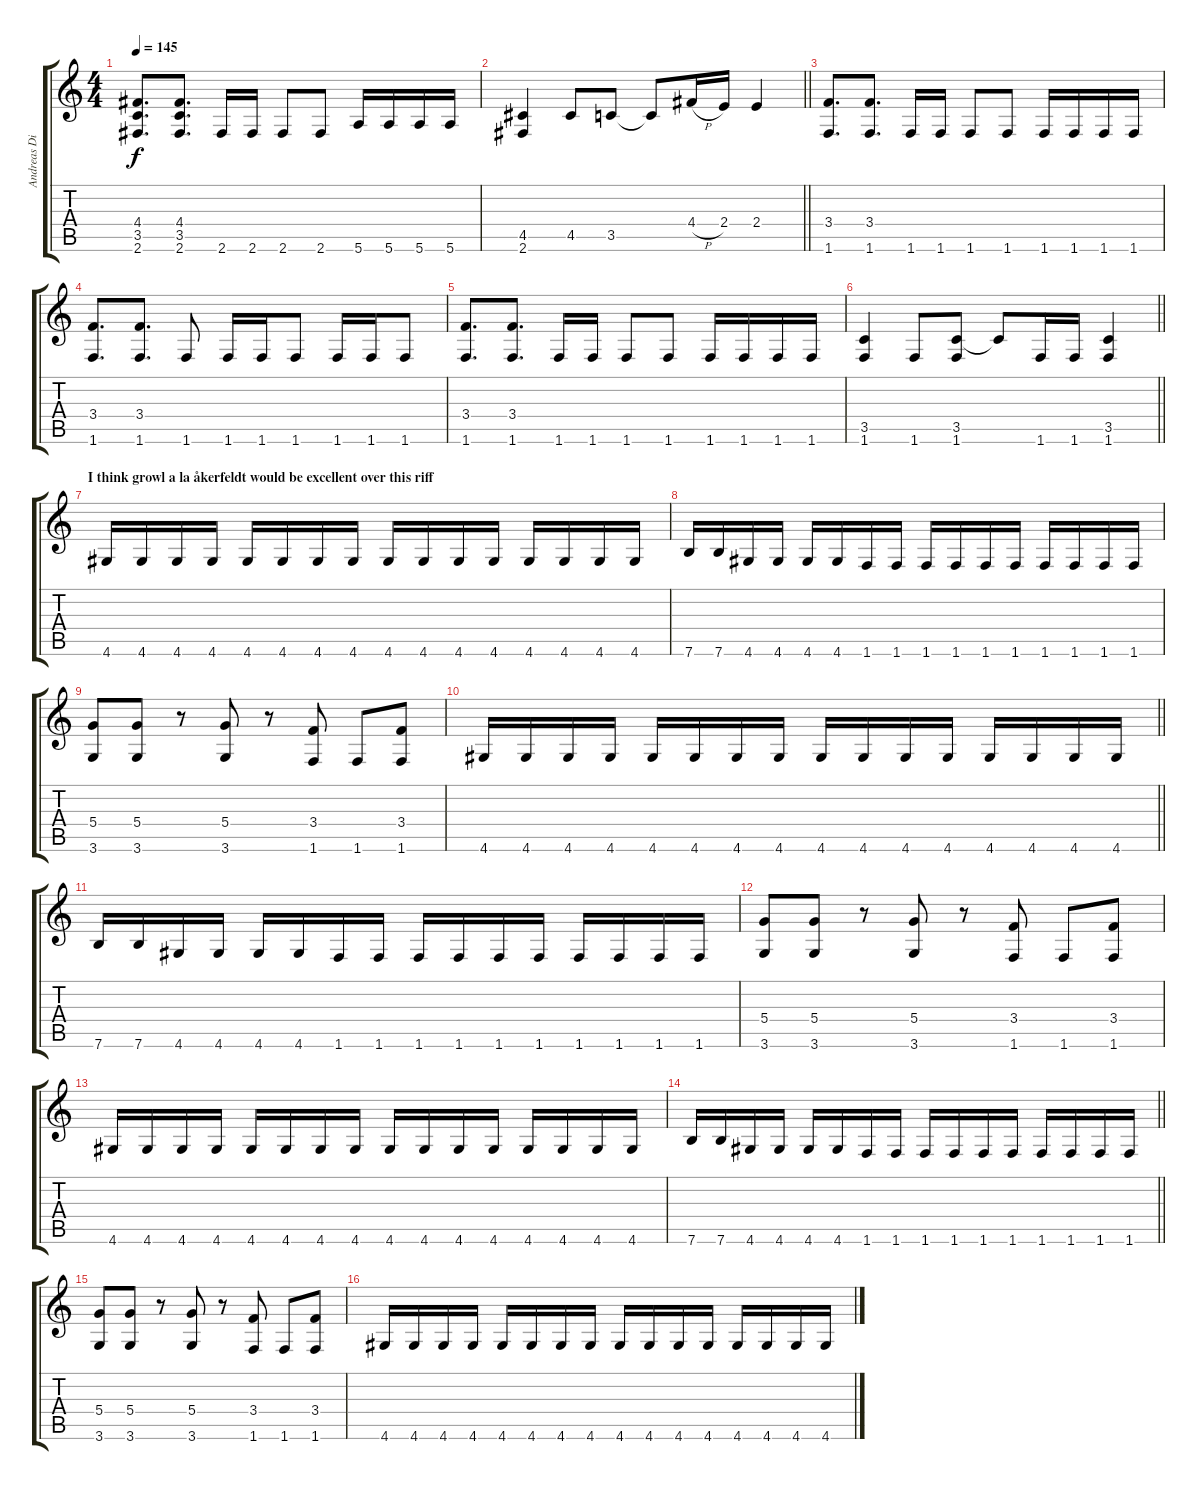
\track ("Andreas Dist" "Andreas Di") {instrument overdrivenguitar}
\staff {score tabs}
\tuning (E4 B3 G3 D3 A2 E2) {hide}
\ts (4 4)
\tempo 145
\clef g2
\ks c
(4.4 3.5 2.6).8{d dy f} (4.4 3.5 2.6).8{d} 2.6.16 2.6.16 2.6.8 2.6.8 5.6.16 5.6.16 5.6.16 5.6.16 |
\barLineRight lightlight
(4.5 2.6).4 4.5.8 3.5.8 3.5{t}.8 4.4{h}.16 2.4.16 2.4.4 |
(3.4 1.6).8{d} (3.4 1.6).8{d} 1.6.16 1.6.16 1.6.8 1.6.8 1.6.16 1.6.16 1.6.16 1.6.16 |
(3.4 1.6).8{d} (3.4 1.6).8{d} 1.6.8 1.6.16 1.6.16 1.6.8 1.6.16 1.6.16 1.6.8 |
(3.4 1.6).8{d} (3.4 1.6).8{d} 1.6.16 1.6.16 1.6.8 1.6.8 1.6.16 1.6.16 1.6.16 1.6.16 |
\barLineRight lightlight
(3.5 1.6).4 1.6.8 (3.5 1.6).8 3.5{t}.8 1.6.16 1.6.16 (3.5 1.6).4 |
\section ("" "I think growl a la åkerfeldt would be excellent over this riff")
4.6.16{instrument overdrivenguitar} 4.6.16 4.6.16 4.6.16 4.6.16 4.6.16 4.6.16 4.6.16 4.6.16 4.6.16 4.6.16 4.6.16 4.6.16 4.6.16 4.6.16 4.6.16 |
7.6.16 7.6.16 4.6.16 4.6.16 4.6.16 4.6.16 1.6.16 1.6.16 1.6.16 1.6.16 1.6.16 1.6.16 1.6.16 1.6.16 1.6.16 1.6.16 |
(5.4 3.6).8 (5.4 3.6).8 r.8 (5.4 3.6).8 r.8 (3.4 1.6).8 1.6.8 (3.4 1.6).8 |
\barLineRight lightlight
4.6.16{instrument overdrivenguitar} 4.6.16 4.6.16 4.6.16 4.6.16 4.6.16 4.6.16 4.6.16 4.6.16 4.6.16 4.6.16 4.6.16 4.6.16 4.6.16 4.6.16 4.6.16 |
7.6.16 7.6.16 4.6.16 4.6.16 4.6.16 4.6.16 1.6.16 1.6.16 1.6.16 1.6.16 1.6.16 1.6.16 1.6.16 1.6.16 1.6.16 1.6.16 |
(5.4 3.6).8 (5.4 3.6).8 r.8 (5.4 3.6).8 r.8 (3.4 1.6).8 1.6.8 (3.4 1.6).8 |
4.6.16{instrument overdrivenguitar} 4.6.16 4.6.16 4.6.16 4.6.16 4.6.16 4.6.16 4.6.16 4.6.16 4.6.16 4.6.16 4.6.16 4.6.16 4.6.16 4.6.16 4.6.16 |
\barLineRight lightlight
7.6.16 7.6.16 4.6.16 4.6.16 4.6.16 4.6.16 1.6.16 1.6.16 1.6.16 1.6.16 1.6.16 1.6.16 1.6.16 1.6.16 1.6.16 1.6.16 |
(5.4 3.6).8 (5.4 3.6).8 r.8 (5.4 3.6).8 r.8 (3.4 1.6).8 1.6.8 (3.4 1.6).8 |
4.6.16{instrument overdrivenguitar} 4.6.16 4.6.16 4.6.16 4.6.16 4.6.16 4.6.16 4.6.16 4.6.16 4.6.16 4.6.16 4.6.16 4.6.16 4.6.16 4.6.16 4.6.16
